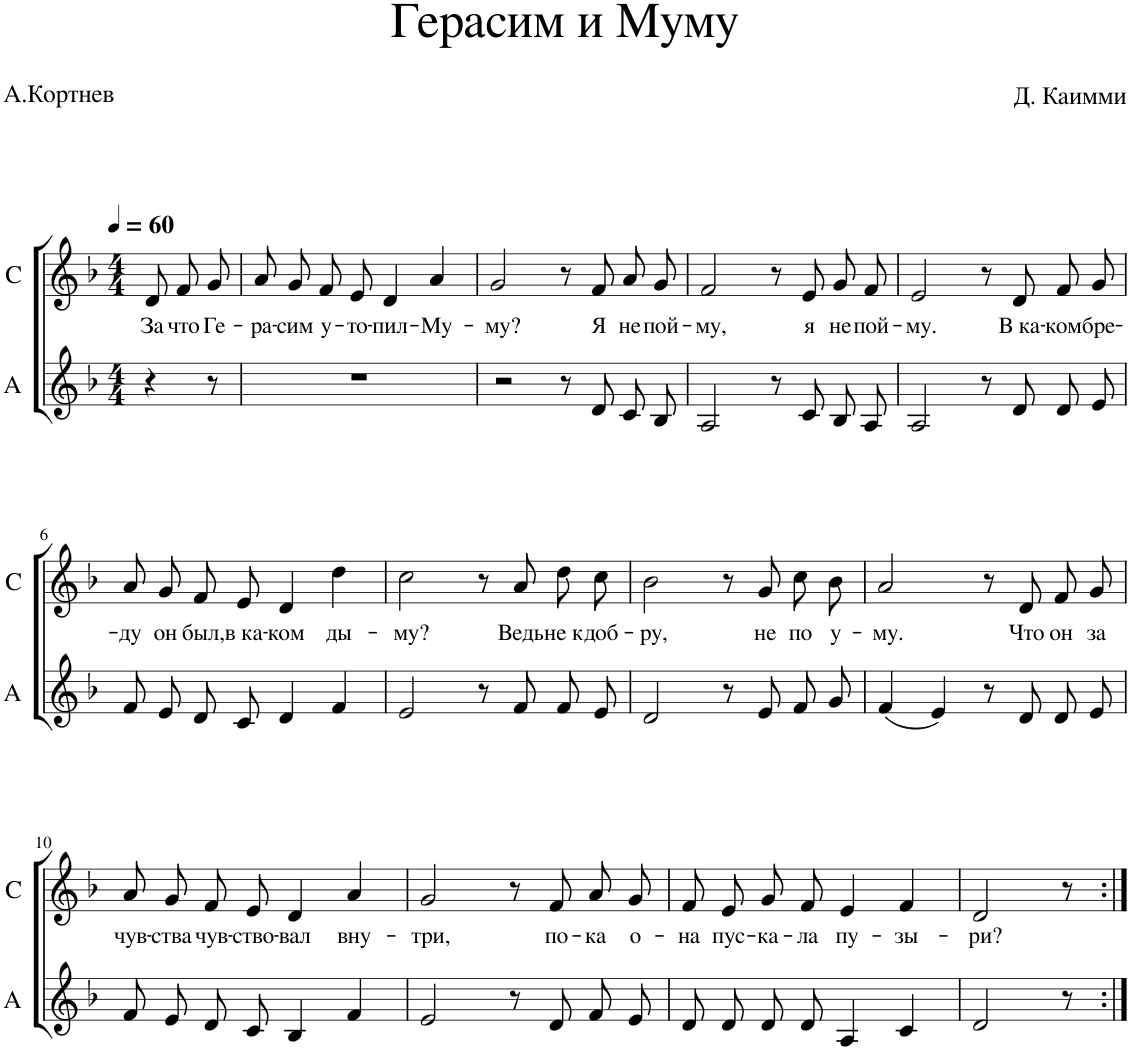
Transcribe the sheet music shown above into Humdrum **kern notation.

**kern	**kern	**text
*part2	*part1	*part1
*staff2	*staff1	*staff1
*I"А	*I"С	*
*clefG2	*clefG2	*
*k[b-]	*k[b-]	*
*M4/4	*M4/4	*
*MM60	*MM60	*
=1	=1	=1
!	!	!LO:LY:b
4r	8d/	За
!	!	!LO:LY:b
.	8f/L	что
!	!	!LO:LY:b
8r	8g/J	Ге-
=2	=2	=2
!	!	!LO:LY:b
1r	8a/L	-ра-
!	!	!LO:LY:b
.	8g/J	-сим
!	!	!LO:LY:b
.	8f/L	у-
!	!	!LO:LY:b
.	8e/J	-то-
!	!	!LO:LY:b
.	4d/	-пил-
!	!	!LO:LY:b
.	4a/	-Му-
=3	=3	=3
!	!	!LO:LY:b
2r	2g/	-му?
8r	8r	.
!	!	!LO:LY:b
8d/	8f/	Я
!	!	!LO:LY:b
8c/L	8a/L	не
!	!	!LO:LY:b
8B-/J	8g/J	пой-
=4	=4	=4
!	!	!LO:LY:b
2A/	2f/	-му,
8r	8r	.
!	!	!LO:LY:b
8c/	8e/	я
!	!	!LO:LY:b
8B-/L	8g/L	не
!	!	!LO:LY:b
8A/J	8f/J	пой-
=5	=5	=5
!	!	!LO:LY:b
2A/	2e/	-му.
8r	8r	.
!	!	!LO:LY:b
8d/	8d/	В ка-
!	!	!LO:LY:b
8d/L	8f/L	-ком
!	!	!LO:LY:b
8e/J	8g/J	бре-
!!LO:LB:g=z
=6	=6	=6
!	!	!LO:LY:b
8f/L	8a/L	-ду
!	!	!LO:LY:b
8e/J	8g/J	он
!	!	!LO:LY:b
8d/L	8f/L	был,
!	!	!LO:LY:b
8c/J	8e/J	в ка-
!	!	!LO:LY:b
4d/	4d/	-ком
!	!	!LO:LY:b
4f/	4dd\	ды-
=7	=7	=7
!	!	!LO:LY:b
2e/	2cc\	-му?
8r	8r	.
!	!	!LO:LY:b
8f/	8a/	Ведь
!	!	!LO:LY:b
8f/L	8dd\L	не к
!	!	!LO:LY:b
8e/J	8cc\J	доб-
=8	=8	=8
!	!	!LO:LY:b
2d/	2b-\	-ру,
8r	8r	.
!	!	!LO:LY:b
8e/	8g/	не
!	!	!LO:LY:b
8f/L	8cc\L	по
!	!	!LO:LY:b
8g/J	8b-\J	у-
=9	=9	=9
!	!	!LO:LY:b
(4f/	2a/	-му.
4e/)	.	.
8r	8r	.
!	!	!LO:LY:b
8d/	8d/	Что
!	!	!LO:LY:b
8d/L	8f/L	он
!	!	!LO:LY:b
8e/J	8g/J	за
!!LO:LB:g=z
=10	=10	=10
!	!	!LO:LY:b
8f/L	8a/L	чув-
!	!	!LO:LY:b
8e/J	8g/J	-ства
!	!	!LO:LY:b
8d/L	8f/L	чув-
!	!	!LO:LY:b
8c/J	8e/J	-ство-
!	!	!LO:LY:b
4B-/	4d/	-вал
!	!	!LO:LY:b
4f/	4a/	вну-
=11	=11	=11
!	!	!LO:LY:b
2e/	2g/	-три,
8r	8r	.
!	!	!LO:LY:b
8d/	8f/	по-
!	!	!LO:LY:b
8f/L	8a/L	-ка
!	!	!LO:LY:b
8e/J	8g/J	о-
=12	=12	=12
!	!	!LO:LY:b
8d/L	8f/L	-на
!	!	!LO:LY:b
8d/J	8e/J	пус-
!	!	!LO:LY:b
8d/L	8g/L	-ка-
!	!	!LO:LY:b
8d/J	8f/J	-ла
!	!	!LO:LY:b
4A/	4e/	пу-
!	!	!LO:LY:b
4c/	4f/	-зы-
=13	=13	=13
!	!	!LO:LY:b
2d/	2d/	-ри?
8r	8r	.
=:|!	=:|!	=:|!
*-	*-	*-
